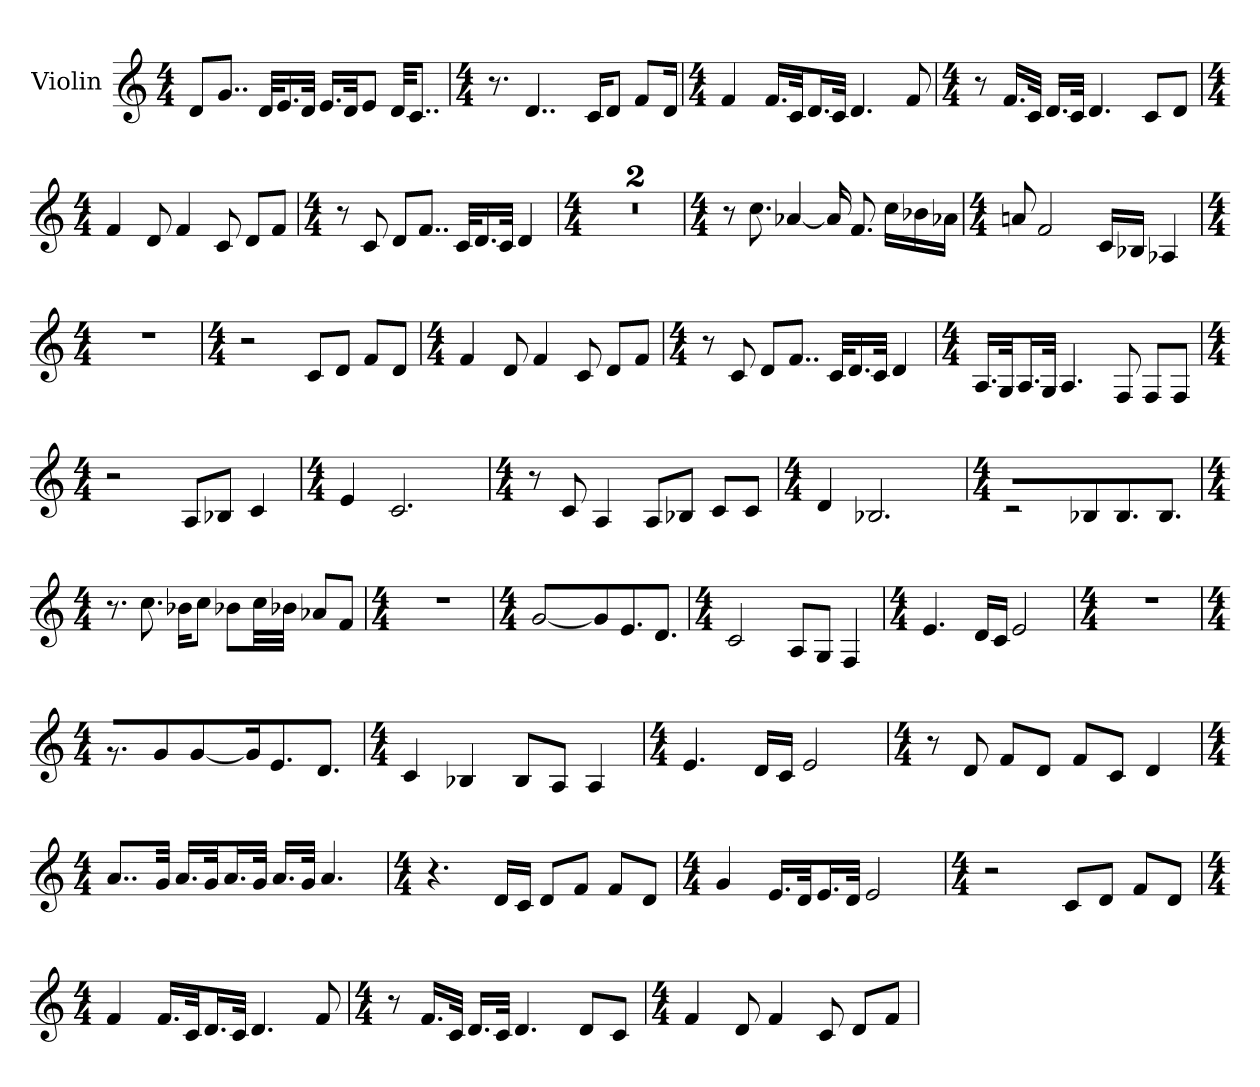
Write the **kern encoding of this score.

**kern
*part1
*staff1
*I"Violin
*I'Vln
*M4/4
=
8dL
8..gJ
32dKLL
16.e
32dJJk
16.eLL
32dJk
8eJ
32dKKL
8..cJ
=
*M4/4
8.r
4..d
16cKL
8dJ
8fL
16dJk
=
*M4/4
4f
16.fLL
32cJk
16.dL
32cJJk
4.d
8f
=
*M4/4
8r
16.fLL
32cJJk
16.dLL
32cJJk
4.d
8cL
8dJ
=
*M4/4
4f
8d
4f
8c
8dL
8fJ
=
*M4/4
8r
8c
8dL
8..fJ
32cKLL
16.d
32cJJk
4d
=
*M4/4
1r
=
*M4/4
1r
=
*M4/4
8r
8.cc
[4a-X
16a-]
8.f
16ccLL
16b-X
16a-XJJ
=
*M4/4
8an
2f
16cLL
16B-XJJ
4A-X
=
*M4/4
1r
=
*M4/4
2r
8cL
8dJ
8fL
8dJ
=
*M4/4
4f
8d
4f
8c
8dL
8fJ
=
*M4/4
8r
8c
8dL
8..fJ
32cKLL
16.d
32cJJk
4d
=
*M4/4
16.ALL
32GJk
16.AL
32GJJk
4.A
8F
8FL
8FJ
=
*M4/4
2r
8AL
8B-XJ
4c
=
*M4/4
4e
2.c
=
*M4/4
8r
8c
4A
8AL
8B-XJ
8cL
8cJ
=
*M4/4
4d
2.B-X
=
*M4/4
2r
8B-XL
8.B-J
8.B-J
=
*M4/4
8.r
8.cc
16b-XKL
8ccJ
8b-XL
32ccLL
32b-XJJJ
8a-XL
8fJ
=
*M4/4
1r
=
*M4/4
[2g
8g]
8.e
8.dJ
=
*M4/4
2c
8AL
8GJ
4F
=
*M4/4
4.e
16dLL
16cJJ
2e
=
*M4/4
1r
=
*M4/4
8.r
8g
[4g
16g]
8.e
8.dJ
=
*M4/4
4c
4B-X
8B-L
8AJ
4A
=
*M4/4
4.e
16dLL
16cJJ
2e
=
*M4/4
8r
8d
8fL
8dJ
8fL
8cJ
4d
=
*M4/4
8..aL
32gJkk
16.aLL
32gJk
16.aL
32gJJk
16.aLL
32gJJk
4.a
=
*M4/4
4.r
16dLL
16cJJ
8dL
8fJ
8fL
8dJ
=
*M4/4
4g
16.eLL
32dJk
16.eL
32dJJk
2e
=
*M4/4
2r
8cL
8dJ
8fL
8dJ
=
*M4/4
4f
16.fLL
32cJk
16.dL
32cJJk
4.d
8f
=
*M4/4
8r
16.fLL
32cJJk
16.dLL
32cJJk
4.d
8dL
8cJ
=
*M4/4
4f
8d
4f
8c
8dL
8fJ
=
*-
